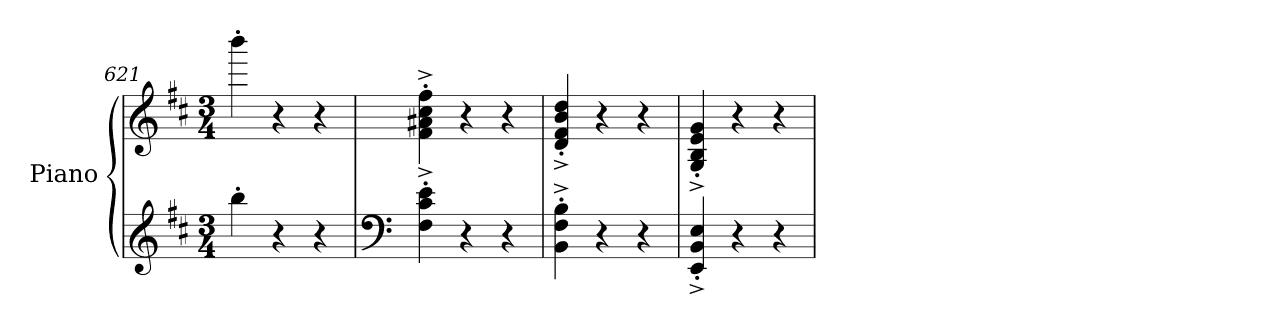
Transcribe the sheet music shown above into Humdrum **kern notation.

**kern	**kern
*part1	*part1
*staff2	*staff1
*I"Piano	*
*I'Pno	*
*clefG2	*clefG2
*k[f#c#]	*k[f#c#]
*M3/4	*M3/4
=621	=621
4bb'\	4bbb'\
4r	4r
4r	4r
=622	=622
*clefF4	*
4F#\'^ 4c#\'^ 4e\'^	4f#\'^ 4a#X\'^ 4cc#\'^ 4ff#\'^
4r	4r
4r	4r
=623	=623
4BB\'^ 4F#\'^ 4B\'^	4d/'^ 4f#/'^ 4b/'^ 4dd/'^
4r	4r
4r	4r
=624	=624
4EE/'^ 4BB/'^ 4E/'^	4G/'^ 4B/'^ 4e/'^ 4g/'^
4r	4r
4r	4r
=	=
*-	*-
